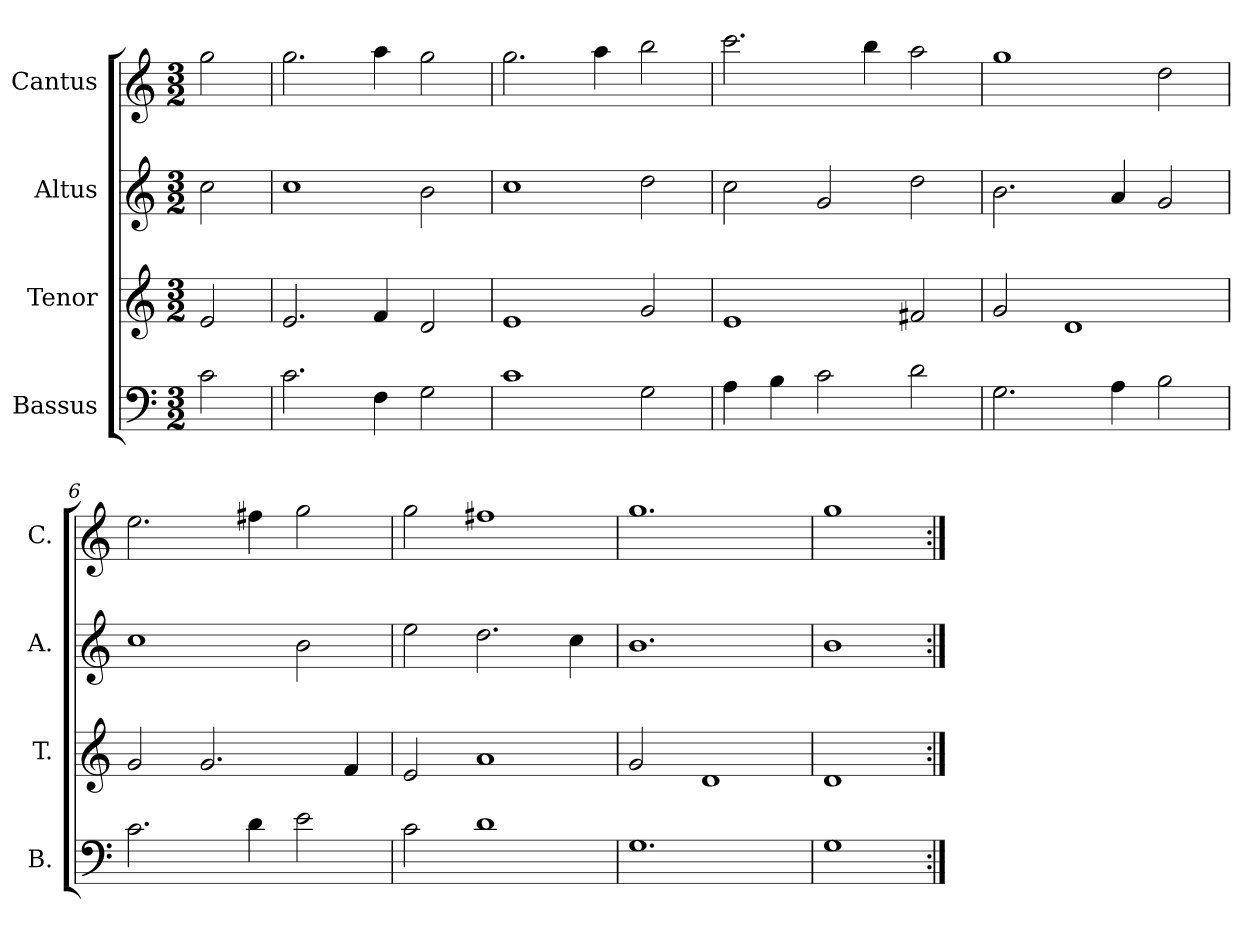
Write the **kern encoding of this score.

**kern	**kern	**kern	**kern
*part4	*part3	*part2	*part1
*staff4	*staff3	*staff2	*staff1
*I"Bassus	*I"Tenor	*I"Altus	*I"Cantus
*I'B.	*I'T.	*I'A.	*I'C.
*clefF4	*clefG2	*clefG2	*clefG2
*k[]	*k[]	*k[]	*k[]
*M3/2	*M3/2	*M3/2	*M3/2
=1	=1	=1	=1
2c\	2e/	2cc\	2gg\
=2	=2	=2	=2
2.c\	2.e/	1cc	2.gg\
4F\	4f/	.	4aa\
2G\	2d/	2b\	2gg\
=3	=3	=3	=3
1c	1e	1cc	2.gg\
.	.	.	4aa\
2G\	2g/	2dd\	2bb\
=4	=4	=4	=4
4A\	1e	2cc\	2.ccc\
4B\	.	.	.
2c\	.	2g/	.
.	.	.	4bb\
2d\	2f#X/	2dd\	2aa\
=5	=5	=5	=5
2.G\	2g/	2.b\	1gg
.	1d	.	.
4A\	.	4a/	.
2B\	.	2g/	2dd\
=6	=6	=6	=6
2.c\	2g/	1cc	2.ee\
.	2.g/	.	.
4d\	.	.	4ff#X\
2e\	.	2b\	2gg\
.	4f/	.	.
=7	=7	=7	=7
2c\	2e/	2ee\	2gg\
1d	1a	2.dd\	1ff#X
.	.	4cc\	.
=8	=8	=8	=8
1.G	2g/	1.b	1.gg
.	1d	.	.
!!LO:LB:g=z
=9	=9	=9	=9
1G	1d	1b	1gg
=:|!	=:|!	=:|!	=:|!
*-	*-	*-	*-
